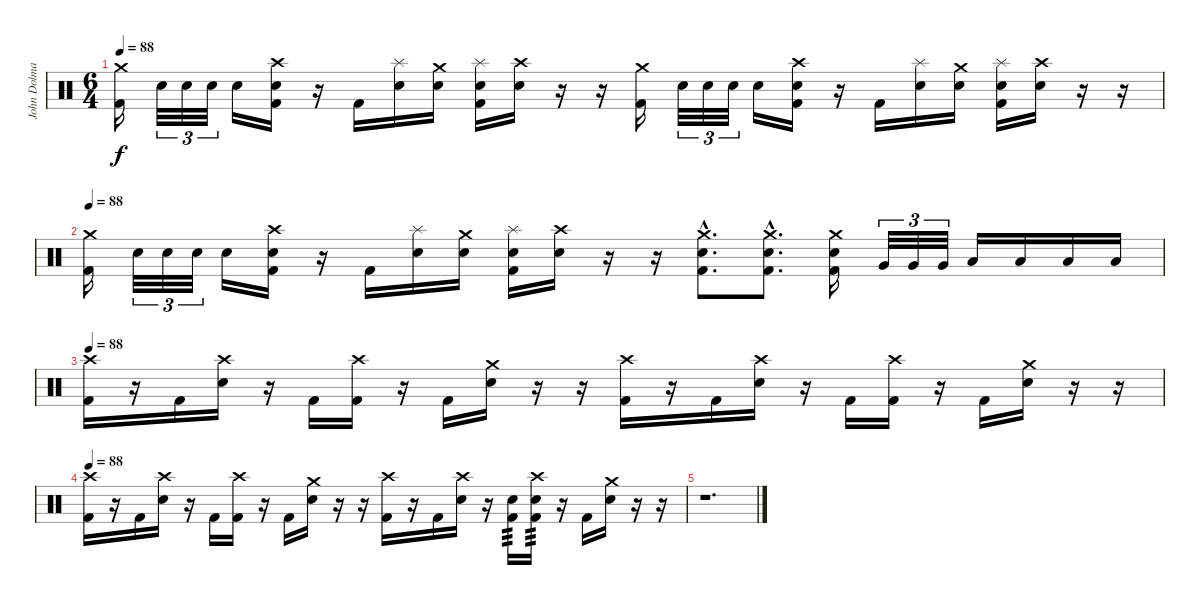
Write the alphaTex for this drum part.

\track ("John Dolmayan" "John Dolma") {instrument percussion}
\staff {score}
\articulation defaults
\ts (6 4)
\tempo 88
\clef neutral
\ks c
("Crash medium (hit)" "Kick (hit) 2").16{dy f} "Electric Snare (hit)".32{tu (3 2)} "Electric Snare (hit)".32{tu (3 2)} "Electric Snare (hit)".32{tu (3 2)} "Electric Snare (hit)".16 ("Crash high (hit)" "Electric Snare (hit)" "Kick (hit) 2").16 r.16 "Kick (hit) 2".16 ("Splash (hit)" "Electric Snare (hit)").16 ("Crash medium (hit)" "Electric Snare (hit)").16 ("Splash (hit)" "Electric Snare (hit)" "Kick (hit) 2").16 ("Crash high (hit)" "Electric Snare (hit)").16 r.16 r.16 ("Crash medium (hit)" "Kick (hit) 2").16 "Electric Snare (hit)".32{tu (3 2)} "Electric Snare (hit)".32{tu (3 2)} "Electric Snare (hit)".32{tu (3 2)} "Electric Snare (hit)".16 ("Crash high (hit)" "Electric Snare (hit)" "Kick (hit) 2").16 r.16 "Kick (hit) 2".16 ("Splash (hit)" "Electric Snare (hit)").16 ("Crash medium (hit)" "Electric Snare (hit)").16 ("Splash (hit)" "Electric Snare (hit)" "Kick (hit) 2").16 ("Crash high (hit)" "Electric Snare (hit)").16 r.16 r.16 |
\tempo 88
("Crash medium (hit)" "Kick (hit) 2").16 "Electric Snare (hit)".32{tu (3 2)} "Electric Snare (hit)".32{tu (3 2)} "Electric Snare (hit)".32{tu (3 2)} "Electric Snare (hit)".16 ("Crash high (hit)" "Electric Snare (hit)" "Kick (hit) 2").16 r.16 "Kick (hit) 2".16 ("Splash (hit)" "Electric Snare (hit)").16 ("Crash medium (hit)" "Electric Snare (hit)").16 ("Splash (hit)" "Electric Snare (hit)" "Kick (hit) 2").16 ("Crash high (hit)" "Electric Snare (hit)").16 r.16 r.16 ("Crash medium (hit)"{hac} "Electric Snare (hit)"{hac} "Kick (hit) 2"{hac}).8{d} ("Crash medium (hit)"{hac} "Electric Snare (hit)"{hac} "Kick (hit) 2"{hac}).8{d} ("Crash medium (hit)" "Electric Snare (hit)" "Kick (hit) 2").16 "Very Low Tom (hit)".32{tu (3 2)} "Very Low Tom (hit)".32{tu (3 2)} "Very Low Tom (hit)".32{tu (3 2)} "Low Tom (hit)".16 "Low Tom (hit)".16 "Low Floor Tom (hit)".16 "Low Floor Tom (hit)".16 |
\tempo 88
("Crash high (hit)" "Kick (hit) 2").16 r.16 "Kick (hit) 2".16 ("Crash high (hit)" "Electric Snare (hit)").16 r.16 "Kick (hit) 2".16 ("Crash high (hit)" "Kick (hit) 2").16 r.16 "Kick (hit) 2".16 ("Crash medium (hit)" "Electric Snare (hit)").16 r.16 r.16 ("Crash high (hit)" "Kick (hit) 2").16 r.16 "Kick (hit) 2".16 ("Crash high (hit)" "Electric Snare (hit)").16 r.16 "Kick (hit) 2".16 ("Crash high (hit)" "Kick (hit) 2").16 r.16 "Kick (hit) 2".16 ("Crash medium (hit)" "Electric Snare (hit)").16 r.16 r.16 |
\tempo 88
("Crash high (hit)" "Kick (hit) 2").16 r.16 "Kick (hit) 2".16 ("Crash high (hit)" "Electric Snare (hit)").16 r.16 "Kick (hit) 2".16 ("Crash high (hit)" "Kick (hit) 2").16 r.16 "Kick (hit) 2".16 ("Crash medium (hit)" "Electric Snare (hit)").16 r.16 r.16 ("Crash high (hit)" "Kick (hit) 2").16 r.16 "Kick (hit) 2".16 ("Crash high (hit)" "Electric Snare (hit)").16 r.16 ("Electric Snare (hit)" "Kick (hit) 2").16{tp 3} ("Crash high (hit)" "Electric Snare (hit)" "Kick (hit) 2").16{tp 3} r.16 "Kick (hit) 2".16 ("Crash medium (hit)" "Electric Snare (hit)").16 r.16 r.16 |
r.1{d}
